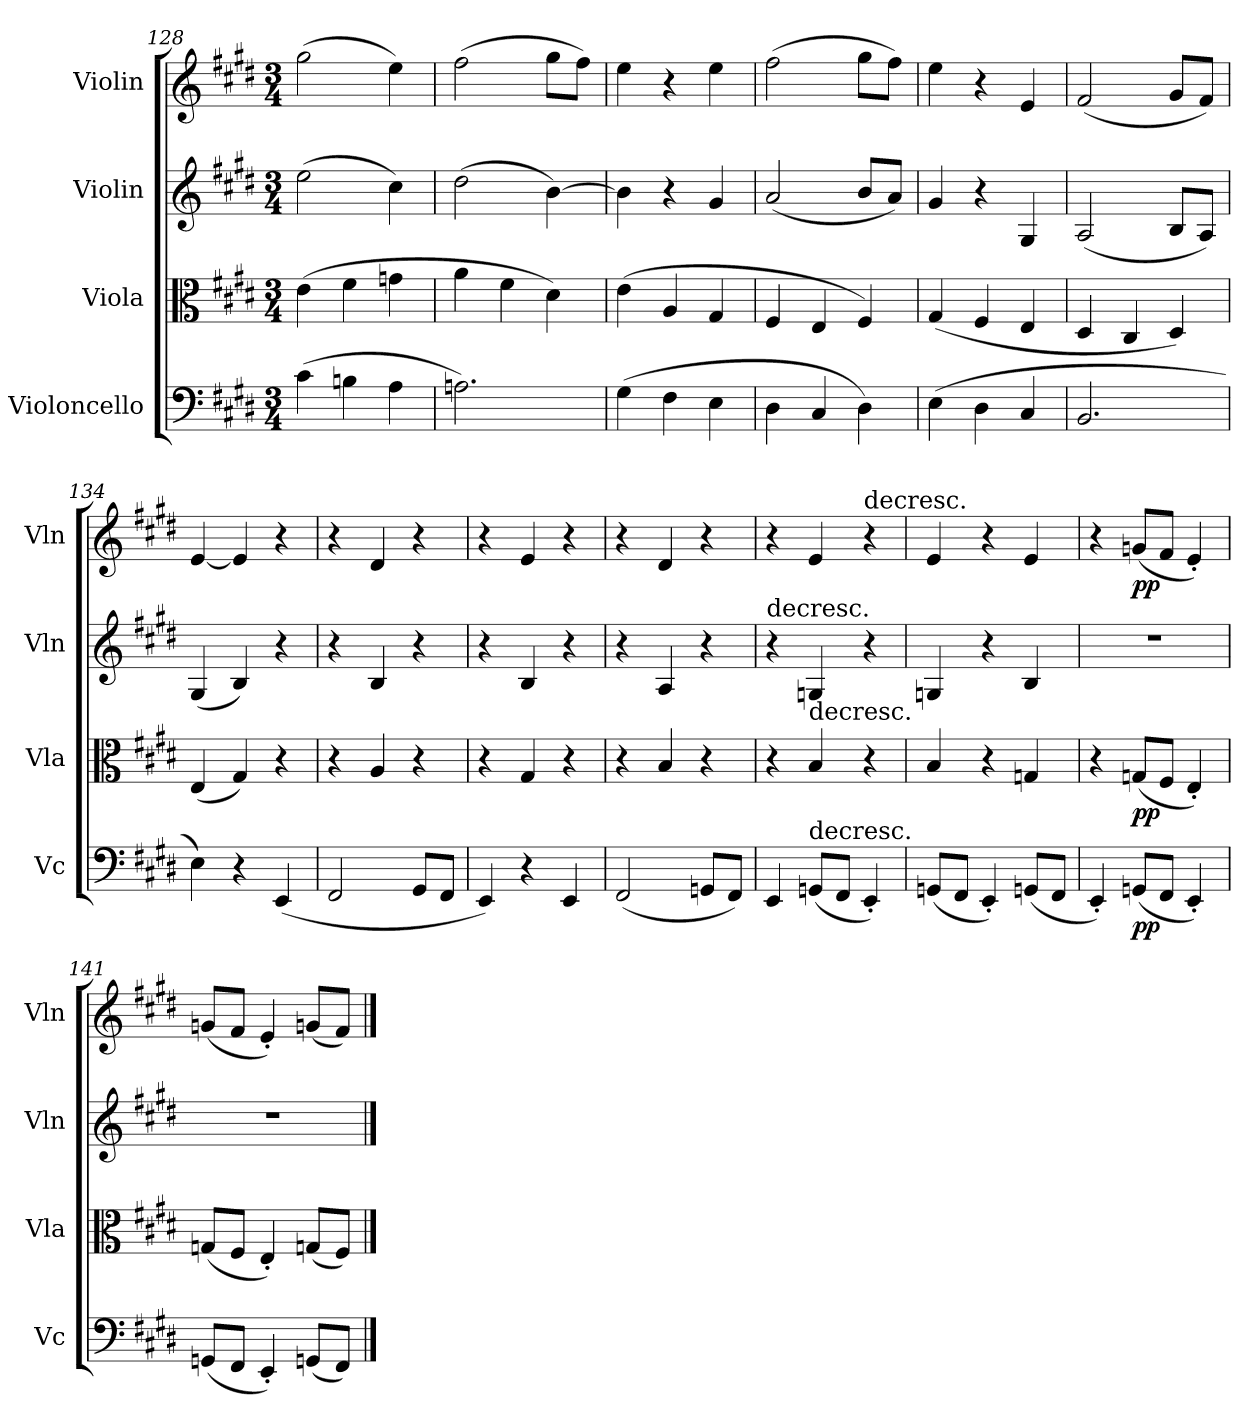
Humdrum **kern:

**kern	**dynam	**kern	**dynam	**kern	**kern	**dynam
*part4	*part4	*part3	*part3	*part2	*part1	*part1
*staff4	*staff4	*staff3	*staff3	*staff2	*staff1	*staff1
*I"Violoncello	*	*I"Viola	*	*I"Violin	*I"Violin	*
*I'Vc	*	*I'Vla	*	*I'Vln	*I'Vln	*
*clefF4	*	*clefC3	*	*clefG2	*clefG2	*
*k[f#c#g#d#]	*	*k[f#c#g#d#]	*	*k[f#c#g#d#]	*k[f#c#g#d#]	*
*M3/4	*	*M3/4	*	*M3/4	*M3/4	*
=128	=128	=128	=128	=128	=128	=128
(4c#\	.	(4e\	.	(2ee\	(2gg#\	.
4Bn\	.	4f#\	.	.	.	.
4A\	.	4gn\	.	4cc#\)	4ee\)	.
=129	=129	=129	=129	=129	=129	=129
2.An\)	.	4a\	.	(2dd#\	(2ff#\	.
.	.	4f#\	.	.	.	.
.	.	4d#\)	.	[4b\)	8gg#\L	.
.	.	.	.	.	8ff#\J)	.
=130	=130	=130	=130	=130	=130	=130
(4G#\	.	(4e\	.	4b\]	4ee\	.
4F#\	.	4A/	.	4r	4r	.
4E\	.	4G#/	.	4g#/	4ee\	.
=131	=131	=131	=131	=131	=131	=131
4D#\	.	4F#/	.	(2a/	(2ff#\	.
4C#/	.	4E/	.	.	.	.
4D#\)	.	4F#/)	.	8b/L	8gg#\L	.
.	.	.	.	8a/J)	8ff#\J)	.
=132	=132	=132	=132	=132	=132	=132
(4E\	.	(4G#/	.	4g#/	4ee\	.
4D#\	.	4F#/	.	4r	4r	.
4C#/	.	4E/	.	4G#/	4e/	.
=133	=133	=133	=133	=133	=133	=133
2.BB/	.	4D#/	.	(2A/	(2f#/	.
.	.	4C#/	.	.	.	.
.	.	4D#/)	.	8B/L	8g#/L	.
.	.	.	.	8A/J)	8f#/J)	.
=134	=134	=134	=134	=134	=134	=134
4E\)	.	(4E/	.	(4G#/	[4e/	.
4r	.	4G#/)	.	4B/)	4e/]	.
(4EE/	.	4r	.	4r	4r	.
=135	=135	=135	=135	=135	=135	=135
2FF#/	.	4r	.	4r	4r	.
.	.	4A/	.	4B/	4d#/	.
8GG#/L	.	4r	.	4r	4r	.
8FF#/J	.	.	.	.	.	.
=136	=136	=136	=136	=136	=136	=136
4EE/)	.	4r	.	4r	4r	.
4r	.	4G#/	.	4B/	4e/	.
4EE/	.	4r	.	4r	4r	.
=137	=137	=137	=137	=137	=137	=137
(2FF#/	.	4r	.	4r	4r	.
.	.	4B/	.	4A/	4d#/	.
8GGn/L	.	4r	.	4r	4r	.
8FF#/J)	.	.	.	.	.	.
=138	=138	=138	=138	=138	=138	=138
!	!	!	!	!LO:TX:t=decresc.	!	!
4EE/	.	4r	.	4r	4r	.
!	!	!LO:TX:t=decresc.	!	!	!	!
!LO:TX:t=decresc.	!	!	!	!	!	!
(8GGn/L	.	4B/	.	4Gn/	4e/	.
8FF#/J	.	.	.	.	.	.
!	!	!	!	!	!LO:TX:t=decresc.	!
4EE'/)	.	4r	.	4r	4r	.
=139	=139	=139	=139	=139	=139	=139
(8GGn/L	.	4B/	.	4Gn/	4e/	.
8FF#/J	.	.	.	.	.	.
4EE'/)	.	4r	.	4r	4r	.
(8GGn/L	.	4Gn/	.	4B/	4e/	.
8FF#/J	.	.	.	.	.	.
=140	=140	=140	=140	=140	=140	=140
4EE'/)	.	4r	.	2.r	4r	.
(8GGn/L	pp	(8Gn/L	pp	.	(8gn/L	pp
8FF#/J	.	8F#/J	.	.	8f#/J	.
4EE'/)	.	4E'/)	.	.	4e'/)	.
=141	=141	=141	=141	=141	=141	=141
(8GGn/L	.	(8Gn/L	.	2.r	(8gn/L	.
8FF#/J	.	8F#/J	.	.	8f#/J	.
4EE'/)	.	4E'/)	.	.	4e'/)	.
(8GGn/L	.	(8Gn/L	.	.	(8gn/L	.
8FF#/J)	.	8F#/J)	.	.	8f#/J)	.
==	==	==	==	==	==	==
*-	*-	*-	*-	*-	*-	*-
